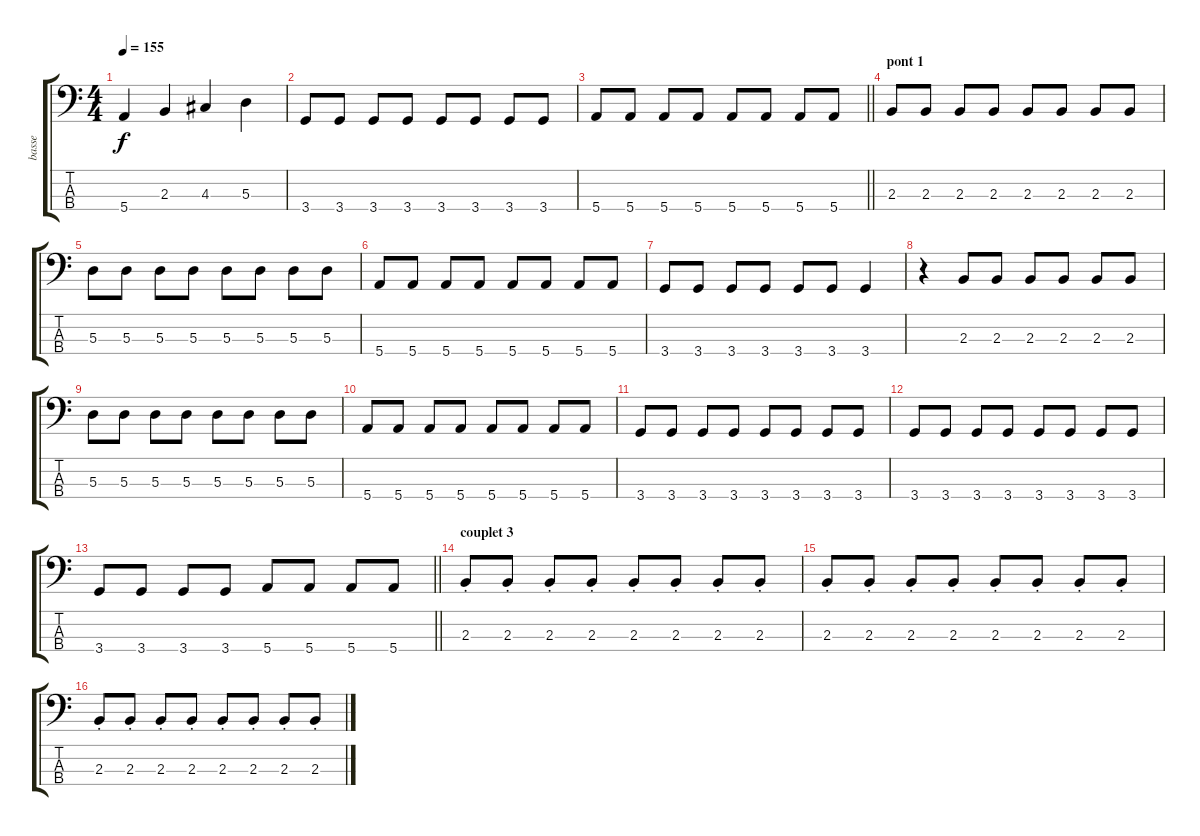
\track ("basse" "basse") {instrument electricbassfinger}
\staff {score tabs}
\tuning (G2 D2 A1 E1) {hide}
\ts (4 4)
\tempo 155
\clef f4
\ks c
5.4.4{dy f} 2.3.4 4.3.4 5.3.4 |
3.4.8 3.4.8 3.4.8 3.4.8 3.4.8 3.4.8 3.4.8 3.4.8 |
\barLineRight lightlight
5.4.8 5.4.8 5.4.8 5.4.8 5.4.8 5.4.8 5.4.8 5.4.8 |
\section ("" "pont 1")
2.3.8 2.3.8 2.3.8 2.3.8 2.3.8 2.3.8 2.3.8 2.3.8 |
5.3.8 5.3.8 5.3.8 5.3.8 5.3.8 5.3.8 5.3.8 5.3.8 |
5.4.8 5.4.8 5.4.8 5.4.8 5.4.8 5.4.8 5.4.8 5.4.8 |
3.4.8 3.4.8 3.4.8 3.4.8 3.4.8 3.4.8 3.4.4 |
r.4 2.3.8 2.3.8 2.3.8 2.3.8 2.3.8 2.3.8 |
5.3.8 5.3.8 5.3.8 5.3.8 5.3.8 5.3.8 5.3.8 5.3.8 |
5.4.8 5.4.8 5.4.8 5.4.8 5.4.8 5.4.8 5.4.8 5.4.8 |
3.4.8 3.4.8 3.4.8 3.4.8 3.4.8 3.4.8 3.4.8 3.4.8 |
3.4.8 3.4.8 3.4.8 3.4.8 3.4.8 3.4.8 3.4.8 3.4.8 |
\barLineRight lightlight
3.4.8 3.4.8 3.4.8 3.4.8 5.4.8 5.4.8 5.4.8 5.4.8 |
\section ("" "couplet 3")
2.3{st}.8 2.3{st}.8 2.3{st}.8 2.3{st}.8 2.3{st}.8 2.3{st}.8 2.3{st}.8 2.3{st}.8 |
2.3{st}.8 2.3{st}.8 2.3{st}.8 2.3{st}.8 2.3{st}.8 2.3{st}.8 2.3{st}.8 2.3{st}.8 |
2.3{st}.8 2.3{st}.8 2.3{st}.8 2.3{st}.8 2.3{st}.8 2.3{st}.8 2.3{st}.8 2.3{st}.8
